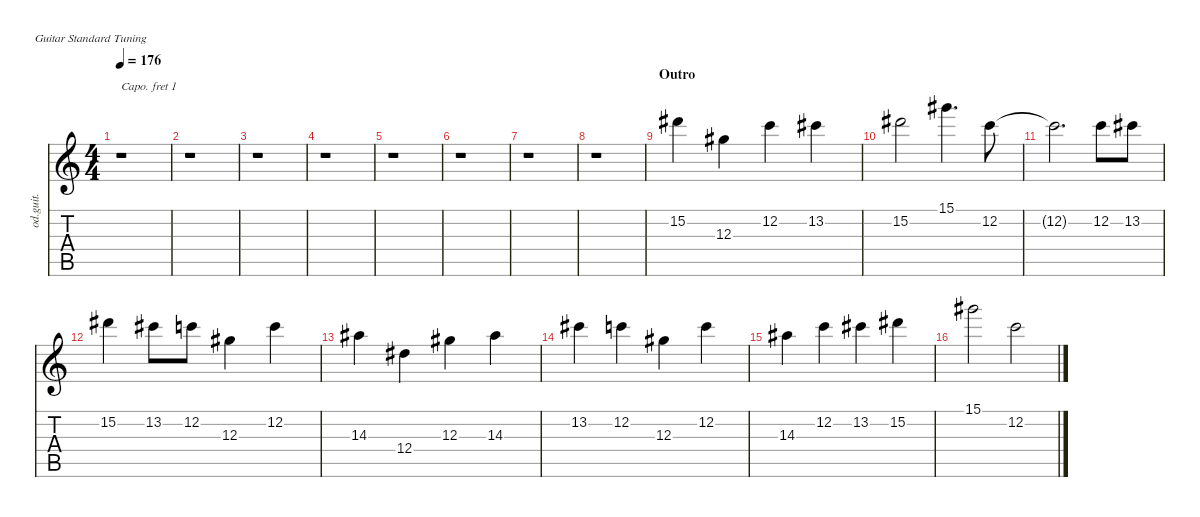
\defaultSystemsLayout 4
\hideDynamics
\bracketExtendMode nobrackets
\otherSystemsTrackNameOrientation horizontal
\track ("  Solo" "od.guit.") {instrument overdrivenguitar}
\staff {score tabs}
\capo 1
\tuning (E4 B3 G3 D3 A2 E2)
\ts (4 4)
\tempo 176
\clef g2
\ks c
r.1{dy mf beam Down} |
r.1{beam Down} |
r.1{beam Down} |
r.1{beam Down} |
r.1{beam Down} |
r.1{beam Down} |
r.1{beam Down} |
r.1{beam Down} |
\section ("" "Outro")
15.2{acc #}.4{beam Down} 12.3{acc #}.4{beam Down} 12.2.4{beam Down} 13.2{acc #}.4{beam Down} |
15.2{acc #}.2{beam Down} 15.1{acc #}.4{d beam Down} 12.2.8{beam Down} |
12.2{t}.2{d beam Down} 12.2.8{beam Down} 13.2{acc #}.8{beam Down} |
15.2{acc #}.4{beam Down} 13.2{acc #}.8{beam Down} 12.2.8{beam Down} 12.3{acc #}.4{beam Down} 12.2.4{beam Down} |
14.3{acc #}.4{beam Down} 12.4{acc #}.4{beam Down} 12.3{acc #}.4{beam Down} 14.3{acc #}.4{beam Down} |
13.2{acc #}.4{beam Down} 12.2.4{beam Down} 12.3{acc #}.4{beam Down} 12.2.4{beam Down} |
14.3{acc #}.4{beam Down} 12.2.4{beam Down} 13.2{acc #}.4{beam Down} 15.2{acc #}.4{beam Down} |
15.1{acc #}.2{beam Down} 12.2.2{beam Down}
